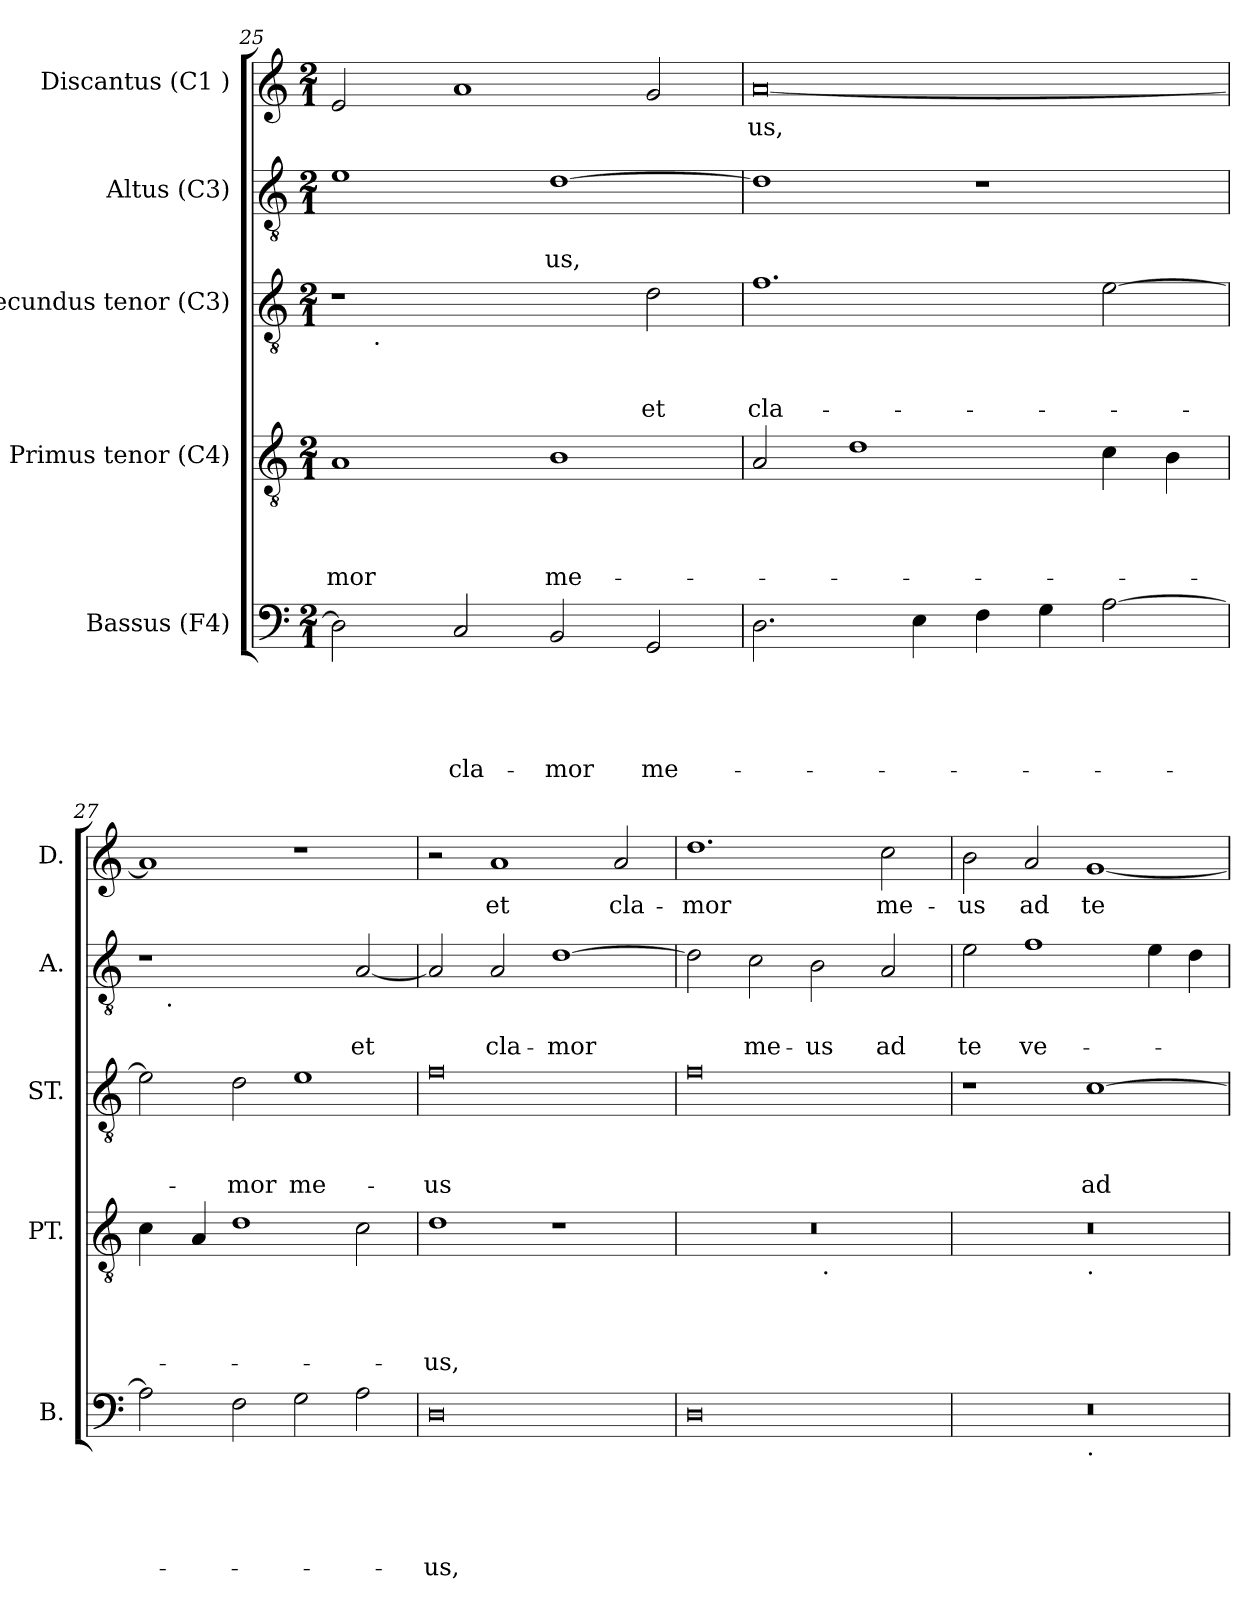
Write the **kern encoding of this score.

**kern	**text	**text	**text	**text	**text	**kern	**text	**text	**text	**text	**kern	**text	**text	**text	**kern	**text	**text	**kern	**text
*part5	*part5	*part5	*part5	*part5	*part5	*part4	*part4	*part4	*part4	*part4	*part3	*part3	*part3	*part3	*part2	*part2	*part2	*part1	*part1
*staff5	*staff5	*staff5	*staff5	*staff5	*staff5	*staff4	*staff4	*staff4	*staff4	*staff4	*staff3	*staff3	*staff3	*staff3	*staff2	*staff2	*staff2	*staff1	*staff1
*I"Bassus (F4)	*	*	*	*	*	*I"Primus tenor (C4)	*	*	*	*	*I"Secundus tenor (C3)	*	*	*	*I"Altus (C3)	*	*	*I"Discantus (C1 )	*
*I'B.	*	*	*	*	*	*I'PT.	*	*	*	*	*I'ST.	*	*	*	*I'A.	*	*	*I'D.	*
!!LO:PB:g=z
*clefF4	*	*	*	*	*	*clefGv2	*	*	*	*	*clefGv2	*	*	*	*clefGv2	*	*	*clefG2	*
*k[]	*	*	*	*	*	*k[]	*	*	*	*	*k[]	*	*	*	*k[]	*	*	*k[]	*
*C:	*	*	*	*	*	*C:	*	*	*	*	*C:	*	*	*	*C:	*	*	*C:	*
*M2/1	*	*	*	*	*	*M2/1	*	*	*	*	*M2/1	*	*	*	*M2/1	*	*	*M2/1	*
=25	=25	=25	=25	=25	=25	=25	=25	=25	=25	=25	=25	=25	=25	=25	=25	=25	=25	=25	=25
!	!	!	!	!	!	!	!	!	!	!LO:LY:b	!	!	!	!	!	!	!	!	!
*	*	*	*	*	*	*	*	*	*	*	*^	*	*	*	*	*	*	*	*
2D\]	.	.	.	.	.	1A	.	.	.	-mor	1r	8ryy	.	.	.	1e	.	.	2e/	.
!	!	!	!	!	!	!	!	!	!	!	!	!LO:TX:b:t=.	!	!	!	!	!	!	!	!
.	.	.	.	.	.	.	.	.	.	.	.	1...ryy	.	.	.	.	.	.	.	.
!	!	!	!	!	!LO:LY:b	!	!	!	!	!	!	!	!	!	!	!	!	!	!	!
2C/	.	.	.	.	cla-	.	.	.	.	.	.	.	.	.	.	.	.	.	1a	.
!	!	!	!	!	!LO:LY:b	!	!	!	!	!LO:LY:b	!	!	!	!	!	!	!	!LO:LY:b	!	!
2BB/	.	.	.	.	-mor	1B	.	.	.	me-	2ryy	.	.	.	.	[>1d	.	-us,	.	.
!	!	!	!	!	!LO:LY:b	!	!	!	!	!	!	!	!	!	!LO:LY:b	!	!	!	!	!
2GG/	.	.	.	.	me-	.	.	.	.	.	2d\	.	.	.	et	.	.	.	2g/	.
=26	=26	=26	=26	=26	=26	=26	=26	=26	=26	=26	=26	=26	=26	=26	=26	=26	=26	=26	=26	=26
!	!	!	!	!	!	!	!	!	!	!	!	!	!	!	!LO:LY:b	!	!	!	!	!LO:LY:b
*	*	*	*	*	*	*	*	*	*	*	*v	*v	*	*	*	*	*	*	*	*
2.D\	.	.	.	.	.	2A/	.	.	.	.	1.f	.	.	cla-	1d]	.	.	[<0a	-us,
.	.	.	.	.	.	1d	.	.	.	.	.	.	.	.	.	.	.	.	.
4E\	.	.	.	.	.	.	.	.	.	.	.	.	.	.	.	.	.	.	.
4F\	.	.	.	.	.	.	.	.	.	.	.	.	.	.	1r	.	.	.	.
4G\	.	.	.	.	.	.	.	.	.	.	.	.	.	.	.	.	.	.	.
[>2A\	.	.	.	.	.	4c\	.	.	.	.	[>2e\	.	.	.	.	.	.	.	.
.	.	.	.	.	.	4B\	.	.	.	.	.	.	.	.	.	.	.	.	.
=27	=27	=27	=27	=27	=27	=27	=27	=27	=27	=27	=27	=27	=27	=27	=27	=27	=27	=27	=27
*	*	*	*	*	*	*	*	*	*	*	*	*	*	*	*^	*	*	*	*
2A\]	.	.	.	.	.	4c\	.	.	.	.	2e\]	.	.	.	1r	8ryy	.	.	1a]	.
!	!	!	!	!	!	!	!	!	!	!	!	!	!	!	!	!LO:TX:b:t=.	!	!	!	!
.	.	.	.	.	.	.	.	.	.	.	.	.	.	.	.	1...ryy	.	.	.	.
.	.	.	.	.	.	4A/	.	.	.	.	.	.	.	.	.	.	.	.	.	.
!	!	!	!	!	!	!	!	!	!	!	!	!	!	!LO:LY:b	!	!	!	!	!	!
2F\	.	.	.	.	.	1d	.	.	.	.	2d\	.	.	-mor	.	.	.	.	.	.
!	!	!	!	!	!	!	!	!	!	!	!	!	!	!LO:LY:b	!	!	!	!	!	!
2G\	.	.	.	.	.	.	.	.	.	.	1e	.	.	me-	2ryy	.	.	.	1r	.
!	!	!	!	!	!	!	!	!	!	!	!	!	!	!	!	!	!	!LO:LY:b	!	!
2A\	.	.	.	.	.	2c\	.	.	.	.	.	.	.	.	[<2A/	.	.	et	.	.
=28	=28	=28	=28	=28	=28	=28	=28	=28	=28	=28	=28	=28	=28	=28	=28	=28	=28	=28	=28	=28
!	!	!	!	!	!LO:LY:b	!	!	!	!	!LO:LY:b	!	!	!	!LO:LY:b	!	!	!	!	!	!
*	*	*	*	*	*	*	*	*	*	*	*	*	*	*	*v	*v	*	*	*	*
0D	.	.	.	.	-us,	1d	.	.	.	-us,	0f	.	.	-us	2A/]	.	.	2r	.
!	!	!	!	!	!	!	!	!	!	!	!	!	!	!	!	!	!LO:LY:b	!	!LO:LY:b
.	.	.	.	.	.	.	.	.	.	.	.	.	.	.	2A/	.	cla-	1a	et
!	!	!	!	!	!	!	!	!	!	!	!	!	!	!	!	!	!LO:LY:b	!	!
.	.	.	.	.	.	1r	.	.	.	.	.	.	.	.	[<1d	.	-mor	.	.
!	!	!	!	!	!	!	!	!	!	!	!	!	!	!	!	!	!	!	!LO:LY:b
.	.	.	.	.	.	.	.	.	.	.	.	.	.	.	.	.	.	2a/	cla-
!!LO:PB:g=z
=29	=29	=29	=29	=29	=29	=29	=29	=29	=29	=29	=29	=29	=29	=29	=29	=29	=29	=29	=29
!	!	!	!	!	!	!	!	!	!	!	!	!	!	!	!	!	!	!	!LO:LY:b
*	*	*	*	*	*	*^	*	*	*	*	*	*	*	*	*	*	*	*	*
0D	.	.	.	.	.	0r	1ryy	.	.	.	.	0f	.	.	.	2d\]	.	.	1.dd	-mor
!	!	!	!	!	!	!	!	!	!	!	!	!	!	!	!	!	!	!LO:LY:b	!	!
.	.	.	.	.	.	.	.	.	.	.	.	.	.	.	.	2c\	.	me-	.	.
!	!	!	!	!	!	!	!	!	!	!	!	!	!	!	!	!	!	!LO:LY:b	!	!
.	.	.	.	.	.	.	32ryy	.	.	.	.	.	.	.	.	2B\	.	-us	.	.
!	!	!	!	!	!	!	!LO:TX:b:t=.	!	!	!	!	!	!	!	!	!	!	!	!	!
.	.	.	.	.	.	.	2ryy	.	.	.	.	.	.	.	.	.	.	.	.	.
!	!	!	!	!	!	!	!	!	!	!	!	!	!	!	!	!	!	!LO:LY:b	!	!LO:LY:b
.	.	.	.	.	.	.	.	.	.	.	.	.	.	.	.	2A/	.	ad	2cc\	me-
.	.	.	.	.	.	.	4...ryy	.	.	.	.	.	.	.	.	.	.	.	.	.
=30	=30	=30	=30	=30	=30	=30	=30	=30	=30	=30	=30	=30	=30	=30	=30	=30	=30	=30	=30	=30
!	!	!	!	!	!	!	!	!	!	!	!	!	!	!	!	!	!	!LO:LY:b	!	!LO:LY:b
*^	*	*	*	*	*	*	*	*	*	*	*	*	*	*	*	*	*	*	*	*
0r	1ryy	.	.	.	.	.	0r	1ryy	.	.	.	.	1r	.	.	.	2e\	.	te	2b\	-us
!	!	!	!	!	!	!	!	!	!	!	!	!	!	!	!	!	!	!	!LO:LY:b	!	!LO:LY:b
.	.	.	.	.	.	.	.	.	.	.	.	.	.	.	.	.	1f	.	ve-	2a/	ad
!	!	!	!	!	!	!	!	!LO:TX:b:t=.	!	!	!	!	!	!	!	!	!	!	!	!	!
!	!LO:TX:b:t=.	!	!	!	!	!	!	!	!	!	!	!	!	!	!	!	!	!	!	!	!
!	!	!	!	!	!	!	!	!	!	!	!	!	!	!	!	!LO:LY:b	!	!	!	!	!LO:LY:b
.	1ryy	.	.	.	.	.	.	1ryy	.	.	.	.	[>1c	.	.	ad	.	.	.	[<1g	te
.	.	.	.	.	.	.	.	.	.	.	.	.	.	.	.	.	4e\	.	.	.	.
.	.	.	.	.	.	.	.	.	.	.	.	.	.	.	.	.	4d\	.	.	.	.
*v	*v	*	*	*	*	*	*	*	*	*	*	*	*	*	*	*	*	*	*	*	*
*	*	*	*	*	*	*v	*v	*	*	*	*	*	*	*	*	*	*	*	*	*
=	=	=	=	=	=	=	=	=	=	=	=	=	=	=	=	=	=	=	=
*-	*-	*-	*-	*-	*-	*-	*-	*-	*-	*-	*-	*-	*-	*-	*-	*-	*-	*-	*-
